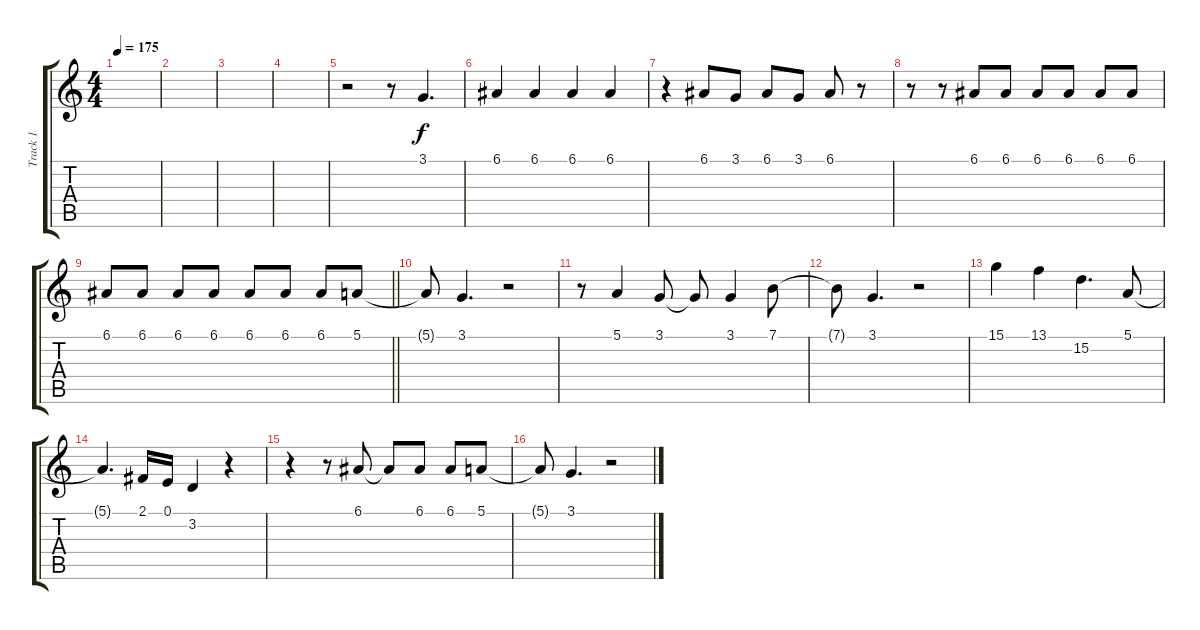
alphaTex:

\track ("Track 1" "Track 1") {instrument tenorsax}
\staff {score tabs}
\tuning (E4 B3 G3 D3 A2 E2) {hide}
\ts (4 4)
\tempo 175
\clef g2
\ks c
|
|
|
|
r.2 r.8 3.1.4{d} |
6.1.4 6.1.4 6.1.4 6.1.4 |
r.4 6.1.8 3.1.8 6.1.8 3.1.8 6.1.8 r.8 |
r.8 r.8 6.1.8 6.1.8 6.1.8 6.1.8 6.1.8 6.1.8 |
\barLineRight lightlight
6.1.8 6.1.8 6.1.8 6.1.8 6.1.8 6.1.8 6.1.8 5.1.8 |
5.1{t}.8 3.1.4{d} r.2 |
r.8 5.1.4 3.1.8 3.1{t}.8 3.1.4 7.1.8 |
7.1{t}.8 3.1.4{d} r.2 |
15.1.4 13.1.4 15.2.4{d} 5.1.8 |
5.1{t}.4{d} 2.1.16 0.1.16 3.2.4 r.4 |
r.4 r.8 6.1.8 6.1{t}.8 6.1.8 6.1.8 5.1.8 |
5.1{t}.8 3.1.4{d} r.2
